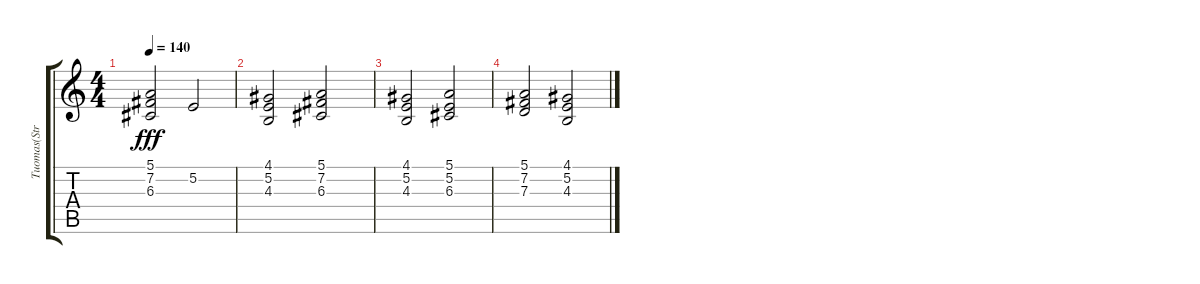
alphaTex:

\track ("Tuomas(Strings)" "Tuomas(Str") {instrument stringensemble1}
\staff {score tabs}
\tuning (E4 B3 G3 D3 A2 E2) {hide}
\ts (4 4)
\tempo 140
\clef g2
\ks c
(5.1 7.2 6.3).2{dy fff volume 4} 5.2.2{volume 4} |
(4.1 5.2 4.3).2{volume 3} (5.1 7.2 6.3).2{volume 3} |
(4.1 5.2 4.3).2{volume 2} (5.1 5.2 6.3).2{volume 2} |
(5.1 7.2 7.3).2{volume 1} (4.1 5.2 4.3).2{volume 0}
